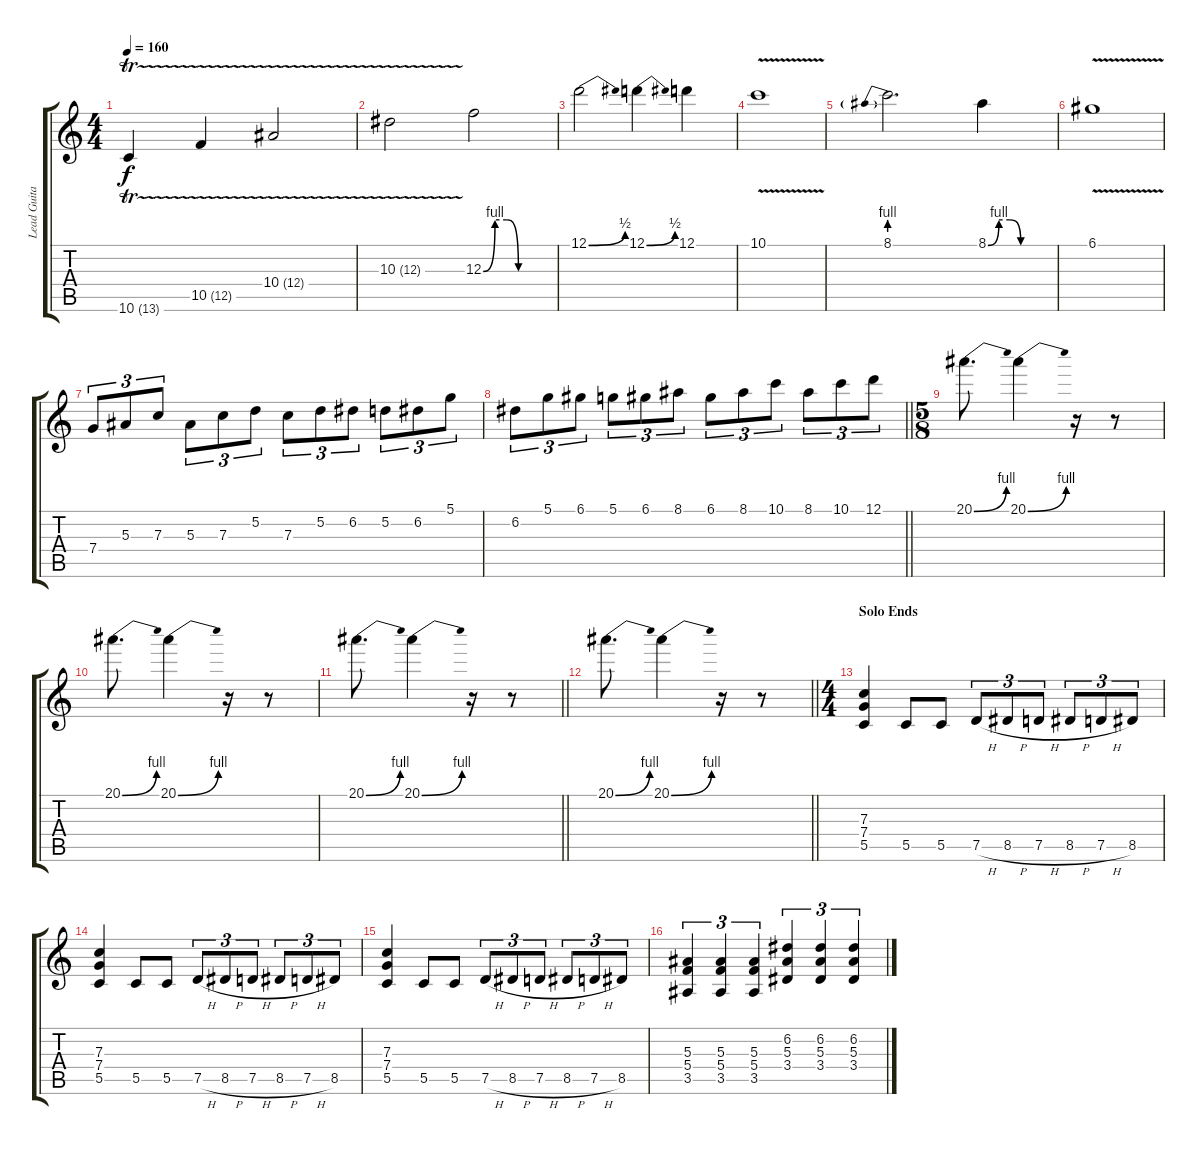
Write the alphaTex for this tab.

\track ("Lead Guitar" "Lead Guita") {instrument distortionguitar}
\staff {score tabs}
\tuning (D4 A3 F3 C3 G2 D2) {hide}
\ts (4 4)
\tempo 160
\clef g2
\ks c
10.6{tr (13 32)}.4{dy f} 10.5{tr (12 32)}.4 10.4{tr (12 32)}.2 |
10.3{tr (12 32)}.2 12.3{be (custom 0 0 10 4 20 4 30 0 60 0)}.2 |
12.1{be (bend 0 0 60 2)}.2 12.1{be (bend 0 0 60 2)}.4 12.1.4 |
10.1{v}.1 |
8.1{be (prebend 0 4 60 4)}.2{d} 8.1{be (custom 0 0 10 4 20 4 30 0 60 0)}.4 |
6.1{v}.1 |
7.4.8{tu (3 2)} 5.3.8{tu (3 2)} 7.3.8{tu (3 2)} 5.3.8{tu (3 2)} 7.3.8{tu (3 2)} 5.2.8{tu (3 2)} 7.3.8{tu (3 2)} 5.2.8{tu (3 2)} 6.2.8{tu (3 2)} 5.2.8{tu (3 2)} 6.2.8{tu (3 2)} 5.1.8{tu (3 2)} |
\barLineRight lightlight
6.2.8{tu (3 2)} 5.1.8{tu (3 2)} 6.1.8{tu (3 2)} 5.1.8{tu (3 2)} 6.1.8{tu (3 2)} 8.1.8{tu (3 2)} 6.1.8{tu (3 2)} 8.1.8{tu (3 2)} 10.1.8{tu (3 2)} 8.1.8{tu (3 2)} 10.1.8{tu (3 2)} 12.1.8{tu (3 2)} |
\ts (5 8)
20.1{be (bend 0 0 60 4)}.8{d} 20.1{be (bend 0 0 60 4)}.4 r.16 r.8 |
20.1{be (bend 0 0 60 4)}.8{d} 20.1{be (bend 0 0 60 4)}.4 r.16 r.8 |
\barLineRight lightlight
20.1{be (bend 0 0 60 4)}.8{d} 20.1{be (bend 0 0 60 4)}.4 r.16 r.8 |
\barLineRight lightlight
20.1{be (bend 0 0 60 4)}.8{d} 20.1{be (bend 0 0 60 4)}.4 r.16 r.8 |
\ts (4 4)
\section ("" "Solo Ends")
(7.3 7.4 5.5).4 5.5.8 5.5.8 7.5{h}.8{tu (3 2)} 8.5{h}.8{tu (3 2)} 7.5{h}.8{tu (3 2)} 8.5{h}.8{tu (3 2)} 7.5{h}.8{tu (3 2)} 8.5.8{tu (3 2)} |
(7.3 7.4 5.5).4 5.5.8 5.5.8 7.5{h}.8{tu (3 2)} 8.5{h}.8{tu (3 2)} 7.5{h}.8{tu (3 2)} 8.5{h}.8{tu (3 2)} 7.5{h}.8{tu (3 2)} 8.5.8{tu (3 2)} |
(7.3 7.4 5.5).4 5.5.8 5.5.8 7.5{h}.8{tu (3 2)} 8.5{h}.8{tu (3 2)} 7.5{h}.8{tu (3 2)} 8.5{h}.8{tu (3 2)} 7.5{h}.8{tu (3 2)} 8.5.8{tu (3 2)} |
(5.3 5.4 3.5).4{tu (3 2)} (5.3 5.4 3.5).4{tu (3 2)} (5.3 5.4 3.5).4{tu (3 2)} (6.2 5.3 3.4).4{tu (3 2)} (6.2 5.3 3.4).4{tu (3 2)} (6.2 5.3 3.4).4{tu (3 2)}
